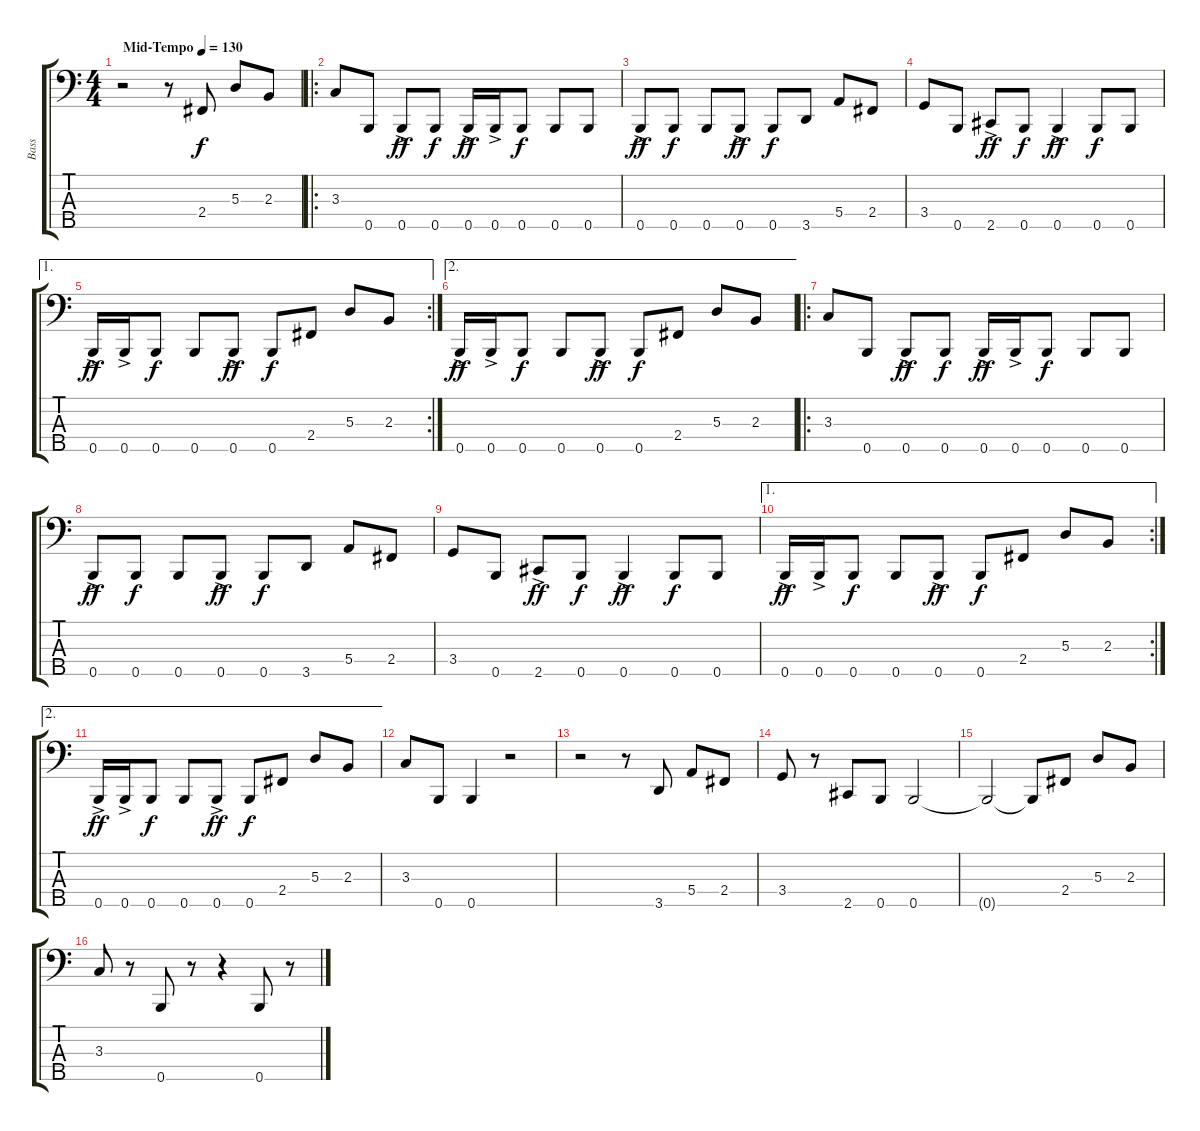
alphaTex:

\track ("Bass" "Bass") {instrument electricbassfinger}
\staff {score tabs}
\tuning (G2 D2 A1 E1 B0) {hide}
\ts (4 4)
\tempo (130 "Mid-Tempo")
\clef f4
\ks c
r.2{dy f instrument electricbassfinger} r.8 2.4.8 5.3.8 2.3.8 |
\ro
3.3.8 0.5.8 0.5{ac}.8{dy ff} 0.5.8{dy f} 0.5{ac}.16{dy ff} 0.5{ac}.16 0.5.8{dy f} 0.5.8 0.5.8 |
0.5{ac}.8{dy ff} 0.5.8{dy f} 0.5.8 0.5{ac}.8{dy ff} 0.5.8{dy f} 3.5.8 5.4.8 2.4.8 |
3.4.8 0.5.8 2.5{ac}.8{dy ff} 0.5.8{dy f} 0.5{ac}.4{dy ff} 0.5.8{dy f} 0.5.8 |
\ae 1
\rc 2
0.5{ac}.16{dy ff} 0.5{ac}.16 0.5.8{dy f} 0.5.8 0.5{ac}.8{dy ff} 0.5.8{dy f} 2.4.8 5.3.8 2.3.8 |
\ae 2
0.5{ac}.16{dy ff} 0.5{ac}.16 0.5.8{dy f} 0.5.8 0.5{ac}.8{dy ff} 0.5.8{dy f} 2.4.8 5.3.8 2.3.8 |
\ro
3.3.8 0.5.8 0.5{ac}.8{dy ff} 0.5.8{dy f} 0.5{ac}.16{dy ff} 0.5{ac}.16 0.5.8{dy f} 0.5.8 0.5.8 |
0.5{ac}.8{dy ff} 0.5.8{dy f} 0.5.8 0.5{ac}.8{dy ff} 0.5.8{dy f} 3.5.8 5.4.8 2.4.8 |
3.4.8 0.5.8 2.5{ac}.8{dy ff} 0.5.8{dy f} 0.5{ac}.4{dy ff} 0.5.8{dy f} 0.5.8 |
\ae 1
\rc 2
0.5{ac}.16{dy ff} 0.5{ac}.16 0.5.8{dy f} 0.5.8 0.5{ac}.8{dy ff} 0.5.8{dy f} 2.4.8 5.3.8 2.3.8 |
\ae 2
0.5{ac}.16{dy ff} 0.5{ac}.16 0.5.8{dy f} 0.5.8 0.5{ac}.8{dy ff} 0.5.8{dy f} 2.4.8 5.3.8 2.3.8 |
3.3.8 0.5.8 0.5.4 r.2 |
r.2 r.8 3.5.8 5.4.8 2.4.8 |
3.4.8 r.8 2.5.8 0.5.8 0.5.2 |
0.5{t}.2 0.5{t}.8 2.4.8 5.3.8 2.3.8 |
3.3.8 r.8 0.5.8 r.8 r.4 0.5.8 r.8
